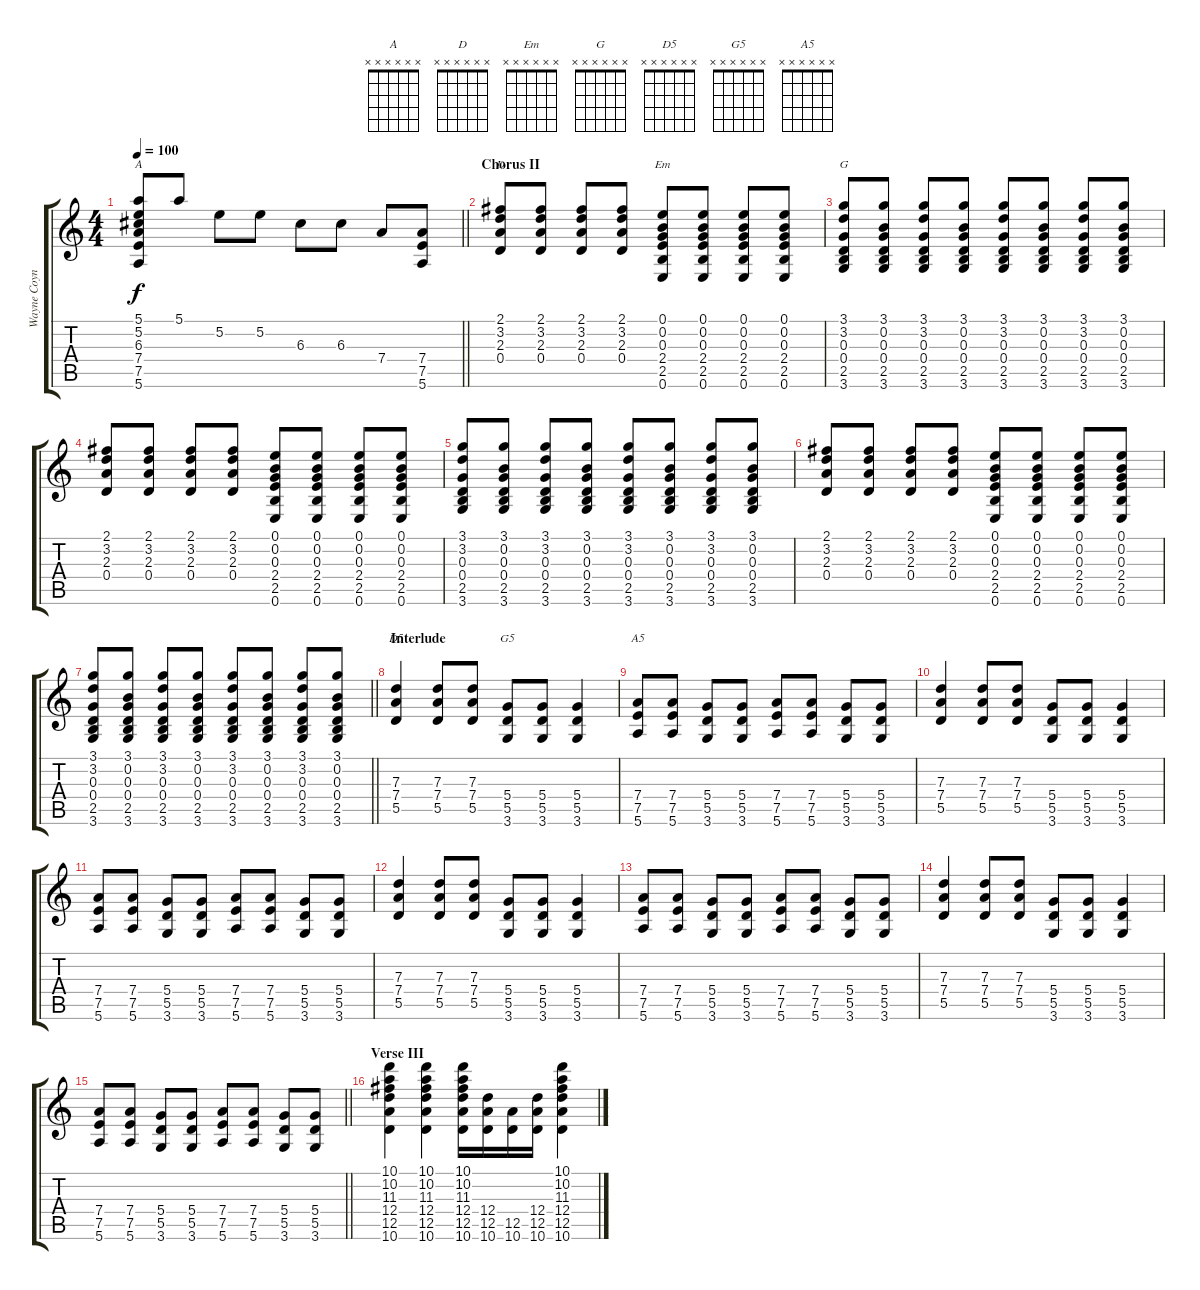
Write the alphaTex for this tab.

\track ("Wayne Coyne" "Wayne Coyn") {instrument overdrivenguitar}
\staff {score tabs}
\tuning (E4 B3 G3 D3 A2 E2) {hide}
\chord ("A" x x x x x x)
\chord ("D" x x x x x x)
\chord ("Em" x x x x x x)
\chord ("G" x x x x x x)
\chord ("D5" x x x x x x)
\chord ("G5" x x x x x x)
\chord ("A5" x x x x x x)
\ts (4 4)
\tempo 100
\clef g2
\barLineRight lightlight
\ks c
(5.1 5.2 6.3 7.4 7.5 5.6).8{ch "A" dy f} 5.1.8 5.2.8 5.2.8 6.3.8 6.3.8 7.4.8 (7.4 7.5 5.6).8 |
\section ("" "Chorus II")
(2.1 3.2 2.3 0.4).8{ch "D"} (2.1 3.2 2.3 0.4).8 (2.1 3.2 2.3 0.4).8 (2.1 3.2 2.3 0.4).8 (0.1 0.2 0.3 2.4 2.5 0.6).8{ch "Em"} (0.1 0.2 0.3 2.4 2.5 0.6).8 (0.1 0.2 0.3 2.4 2.5 0.6).8 (0.1 0.2 0.3 2.4 2.5 0.6).8 |
(3.1 3.2 0.3 0.4 2.5 3.6).8{ch "G"} (3.1 0.2 0.3 0.4 2.5 3.6).8 (3.1 3.2 0.3 0.4 2.5 3.6).8 (3.1 0.2 0.3 0.4 2.5 3.6).8 (3.1 3.2 0.3 0.4 2.5 3.6).8 (3.1 0.2 0.3 0.4 2.5 3.6).8 (3.1 3.2 0.3 0.4 2.5 3.6).8 (3.1 0.2 0.3 0.4 2.5 3.6).8 |
(2.1 3.2 2.3 0.4).8 (2.1 3.2 2.3 0.4).8 (2.1 3.2 2.3 0.4).8 (2.1 3.2 2.3 0.4).8 (0.1 0.2 0.3 2.4 2.5 0.6).8 (0.1 0.2 0.3 2.4 2.5 0.6).8 (0.1 0.2 0.3 2.4 2.5 0.6).8 (0.1 0.2 0.3 2.4 2.5 0.6).8 |
(3.1 3.2 0.3 0.4 2.5 3.6).8 (3.1 0.2 0.3 0.4 2.5 3.6).8 (3.1 3.2 0.3 0.4 2.5 3.6).8 (3.1 0.2 0.3 0.4 2.5 3.6).8 (3.1 3.2 0.3 0.4 2.5 3.6).8 (3.1 0.2 0.3 0.4 2.5 3.6).8 (3.1 3.2 0.3 0.4 2.5 3.6).8 (3.1 0.2 0.3 0.4 2.5 3.6).8 |
(2.1 3.2 2.3 0.4).8 (2.1 3.2 2.3 0.4).8 (2.1 3.2 2.3 0.4).8 (2.1 3.2 2.3 0.4).8 (0.1 0.2 0.3 2.4 2.5 0.6).8 (0.1 0.2 0.3 2.4 2.5 0.6).8 (0.1 0.2 0.3 2.4 2.5 0.6).8 (0.1 0.2 0.3 2.4 2.5 0.6).8 |
\barLineRight lightlight
(3.1 3.2 0.3 0.4 2.5 3.6).8 (3.1 0.2 0.3 0.4 2.5 3.6).8 (3.1 3.2 0.3 0.4 2.5 3.6).8 (3.1 0.2 0.3 0.4 2.5 3.6).8 (3.1 3.2 0.3 0.4 2.5 3.6).8 (3.1 0.2 0.3 0.4 2.5 3.6).8 (3.1 3.2 0.3 0.4 2.5 3.6).8 (3.1 0.2 0.3 0.4 2.5 3.6).8 |
\section ("" "Interlude")
(7.3 7.4 5.5).4{ch "D5" instrument overdrivenguitar} (7.3 7.4 5.5).8 (7.3 7.4 5.5).8 (5.4 5.5 3.6).8{ch "G5"} (5.4 5.5 3.6).8 (5.4 5.5 3.6).4 |
(7.4 7.5 5.6).8{ch "A5"} (7.4 7.5 5.6).8 (5.4 5.5 3.6).8 (5.4 5.5 3.6).8 (7.4 7.5 5.6).8 (7.4 7.5 5.6).8 (5.4 5.5 3.6).8 (5.4 5.5 3.6).8 |
(7.3 7.4 5.5).4 (7.3 7.4 5.5).8 (7.3 7.4 5.5).8 (5.4 5.5 3.6).8 (5.4 5.5 3.6).8 (5.4 5.5 3.6).4 |
(7.4 7.5 5.6).8 (7.4 7.5 5.6).8 (5.4 5.5 3.6).8 (5.4 5.5 3.6).8 (7.4 7.5 5.6).8 (7.4 7.5 5.6).8 (5.4 5.5 3.6).8 (5.4 5.5 3.6).8 |
(7.3 7.4 5.5).4 (7.3 7.4 5.5).8 (7.3 7.4 5.5).8 (5.4 5.5 3.6).8 (5.4 5.5 3.6).8 (5.4 5.5 3.6).4 |
(7.4 7.5 5.6).8 (7.4 7.5 5.6).8 (5.4 5.5 3.6).8 (5.4 5.5 3.6).8 (7.4 7.5 5.6).8 (7.4 7.5 5.6).8 (5.4 5.5 3.6).8 (5.4 5.5 3.6).8 |
(7.3 7.4 5.5).4 (7.3 7.4 5.5).8 (7.3 7.4 5.5).8 (5.4 5.5 3.6).8 (5.4 5.5 3.6).8 (5.4 5.5 3.6).4 |
\barLineRight lightlight
(7.4 7.5 5.6).8 (7.4 7.5 5.6).8 (5.4 5.5 3.6).8 (5.4 5.5 3.6).8 (7.4 7.5 5.6).8 (7.4 7.5 5.6).8 (5.4 5.5 3.6).8 (5.4 5.5 3.6).8 |
\section ("" "Verse III")
(10.1 10.2 11.3 12.4 12.5 10.6).4{instrument electricguitarclean} (10.1 10.2 11.3 12.4 12.5 10.6).4 (10.1 10.2 11.3 12.4 12.5 10.6).16 (12.4 12.5 10.6).16 (12.5 10.6).16 (12.4 12.5 10.6).16 (10.1{ss} 10.2{ss} 11.3{ss} 12.4{ss} 12.5{ss} 10.6{ss}).4
